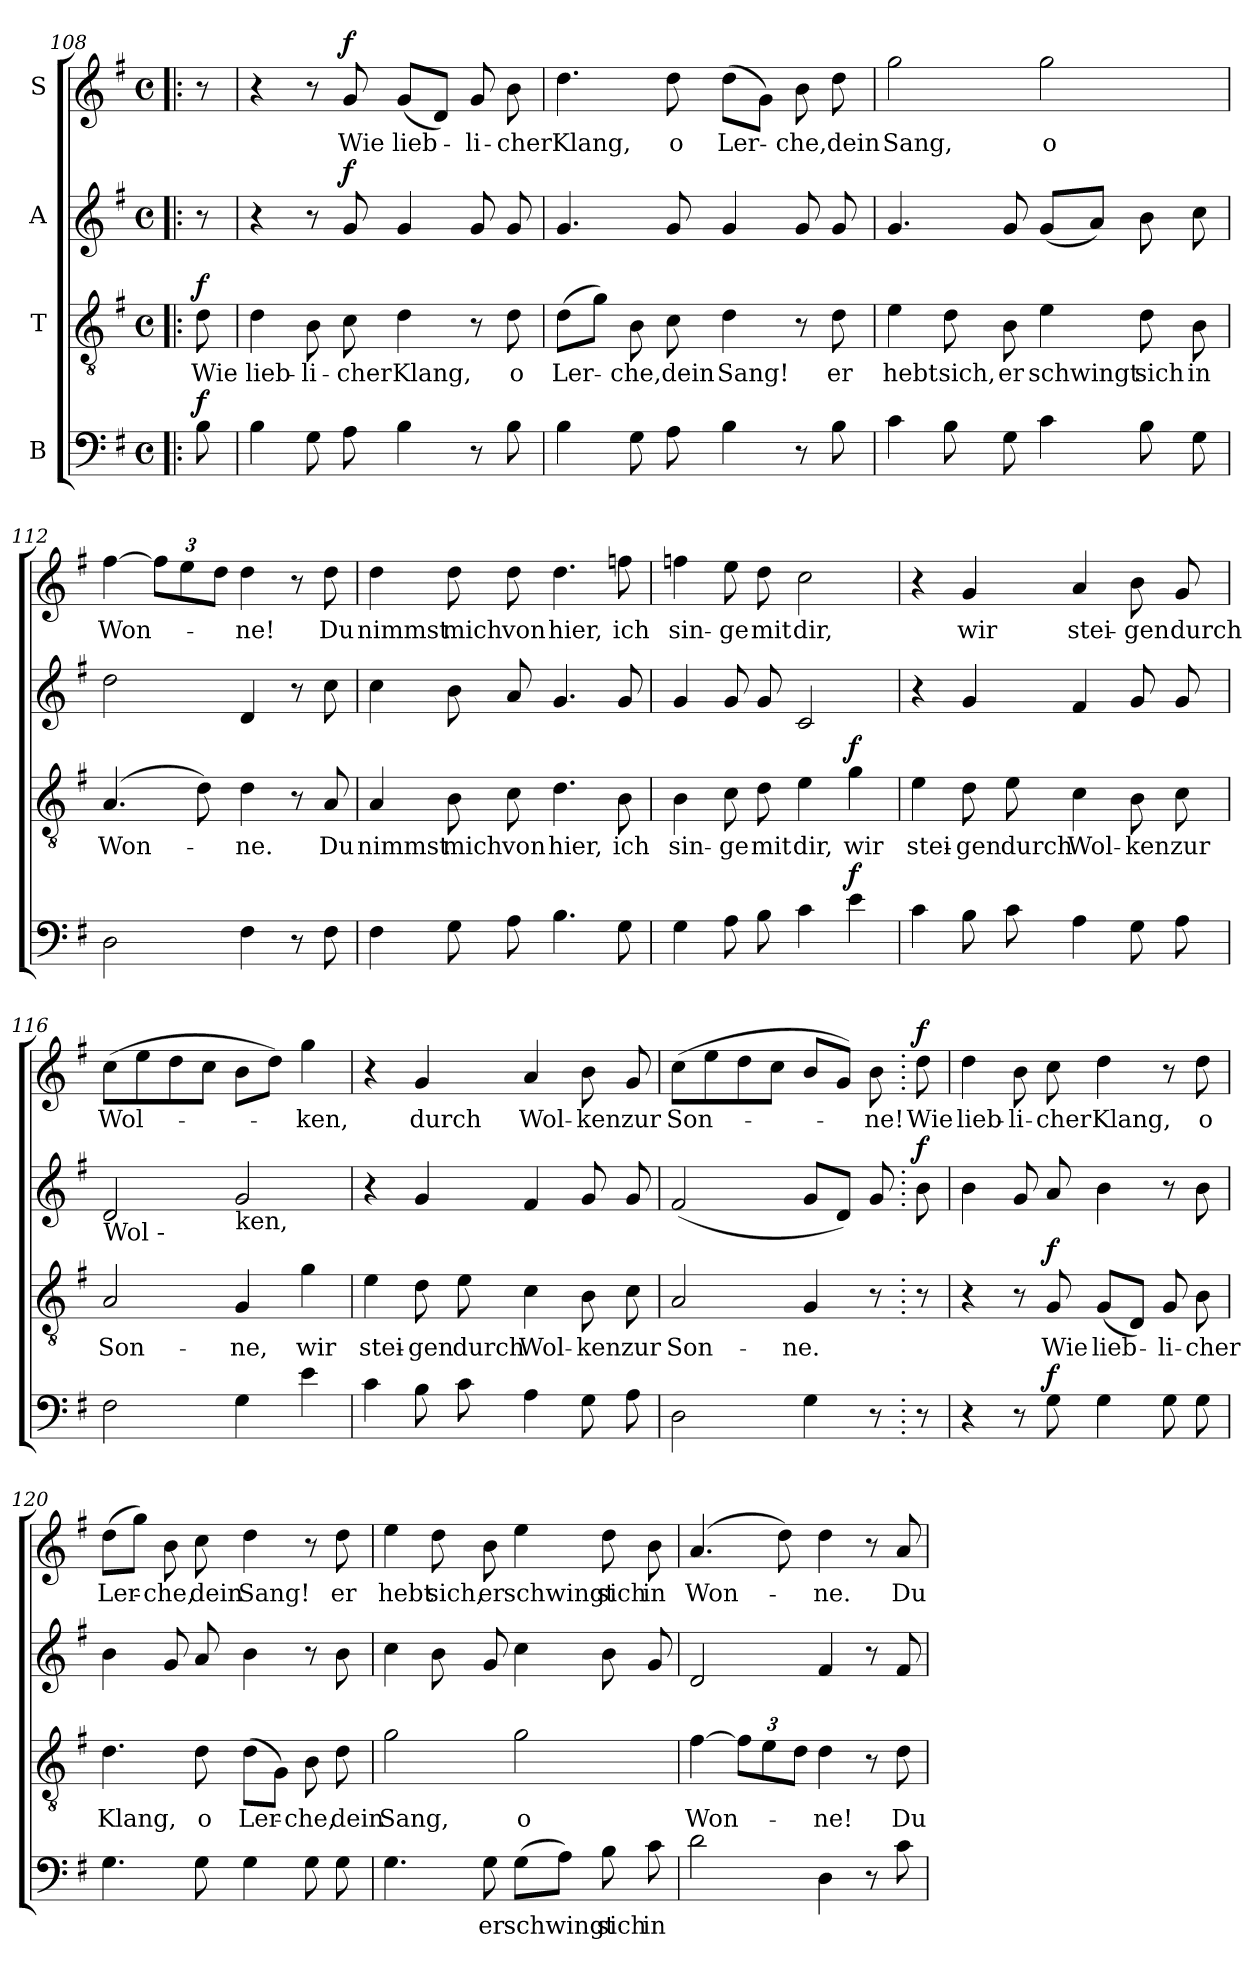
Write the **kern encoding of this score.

**kern	**text	**dynam	**kern	**text	**dynam	**kern	**dynam	**kern	**text	**dynam
*part4	*part4	*part4	*part3	*part3	*part3	*part2	*part2	*part1	*part1	*part1
*staff4	*staff4	*staff4	*staff3	*staff3	*staff3	*staff2	*staff2	*staff1	*staff1	*staff1
*I"B	*	*	*I"T	*	*	*I"A	*	*I"S	*	*
*clefF4	*	*	*clefGv2	*	*	*clefG2	*	*clefG2	*	*
*k[f#]	*	*	*k[f#]	*	*	*k[f#]	*	*k[f#]	*	*
*M4/4	*	*	*M4/4	*	*	*M4/4	*	*M4/4	*	*
*met(c)	*	*	*met(c)	*	*	*met(c)	*	*met(c)	*	*
=108X5!|:	=108X5!|:	=108X5!|:	=108X5!|:	=108X5!|:	=108X5!|:	=108X5!|:	=108X5!|:	=108X5!|:	=108X5!|:	=108X5!|:
!	!	!LO:DY:a	!	!	!LO:DY:a	!	!	!	!	!
8B\	.	f	8d\	Wie	f	8r	.	8r	.	.
=109	=109	=109	=109	=109	=109	=109	=109	=109	=109	=109
4B\	.	.	4d\	lieb-	.	4r	.	4r	.	.
8G\	.	.	8B\	-li-	.	8r	.	8r	.	.
!	!	!	!	!	!	!	!LO:DY:a	!	!	!LO:DY:a
8A\	.	.	8c\	-cher	.	8g/	f	8g/	Wie	f
4B\	.	.	4d\	Klang,	.	4g/	.	(>8g/L	lieb-	.
.	.	.	.	.	.	.	.	8d/J)	.	.
8r	.	.	8r	.	.	8g/	.	8g/	-li-	.
8B\	.	.	8d\	o	.	8g/	.	8b\	-cher	.
!!LO:LB:g=z
=110	=110	=110	=110	=110	=110	=110	=110	=110	=110	=110
4B\	.	.	(8d\L	Ler-	.	4.g/	.	4.dd\	Klang,	.
.	.	.	8g\J)	.	.	.	.	.	.	.
8G\	.	.	8B\	-che,	.	.	.	.	.	.
8A\	.	.	8c\	dein	.	8g/	.	8dd\	o	.
4B\	.	.	4d\	Sang!	.	4g/	.	(8dd\L	Ler-	.
.	.	.	.	.	.	.	.	8g\J)	.	.
8r	.	.	8r	.	.	8g/	.	8b\	-che,	.
8B\	.	.	8d\	er	.	8g/	.	8dd\	dein	.
=111	=111	=111	=111	=111	=111	=111	=111	=111	=111	=111
4c\	.	.	4e\	hebt	.	4.g/	.	2gg\	Sang,	.
8B\	.	.	8d\	sich,	.	.	.	.	.	.
8G\	.	.	8B\	er	.	8g/	.	.	.	.
4c\	.	.	4e\	schwingt	.	(8g/L	.	2gg\	o	.
.	.	.	.	.	.	8a/J)	.	.	.	.
8B\	.	.	8d\	sich	.	8b\	.	.	.	.
8G\	.	.	8B\	in	.	8cc\	.	.	.	.
=112	=112	=112	=112	=112	=112	=112	=112	=112	=112	=112
2D\	.	.	(4.A/	Won-	.	2dd\	.	[4ff#\	Won-	.
.	.	.	.	.	.	.	.	12ff#\L]	.	.
.	.	.	.	.	.	.	.	12ee\	.	.
.	.	.	8d\)	.	.	.	.	.	.	.
.	.	.	.	.	.	.	.	12dd\J	.	.
4F#\	.	.	4d\	-ne.	.	4d/	.	4dd\	-ne!	.
8r	.	.	8r	.	.	8r	.	8r	.	.
8F#\	.	.	8A/	Du	.	8cc\	.	8dd\	Du	.
!!LO:PB:g=z
=113	=113	=113	=113	=113	=113	=113	=113	=113	=113	=113
4F#\	.	.	4A/	nimmst	.	4cc\	.	4dd\	nimmst	.
8G\	.	.	8B\	mich	.	8b\	.	8dd\	mich	.
8A\	.	.	8c\	von	.	8a/	.	8dd\	von	.
4.B\	.	.	4.d\	hier,	.	4.g/	.	4.dd\	hier,	.
8G\	.	.	8B\	ich	.	8g/	.	8ffn\	ich	.
=114	=114	=114	=114	=114	=114	=114	=114	=114	=114	=114
4G\	.	.	4B\	sin-	.	4g/	.	4ffn\	sin-	.
8A\	.	.	8c\	-ge	.	8g/	.	8ee\	-ge	.
8B\	.	.	8d\	mit	.	8g/	.	8dd\	mit	.
4c\	.	.	4e\	dir,	.	2c/	.	2cc\	dir,	.
!	!	!LO:DY:a	!	!	!LO:DY:a	!	!	!	!	!
4e\	.	f	4g\	wir	f	.	.	.	.	.
=115	=115	=115	=115	=115	=115	=115	=115	=115	=115	=115
4c\	.	.	4e\	stei-	.	4r	.	4r	.	.
8B\	.	.	8d\	-gen	.	4g/	.	4g/	wir	.
8c\	.	.	8e\	durch	.	.	.	.	.	.
4A\	.	.	4c\	Wol-	.	4f#/	.	4a/	stei-	.
8G\	.	.	8B\	-ken	.	8g/	.	8b\	-gen	.
8A\	.	.	8c\	zur	.	8g/	.	8g/	durch	.
!!LO:LB:g=z
=116	=116	=116	=116	=116	=116	=116	=116	=116	=116	=116
!	!	!	!	!	!	!LO:TX:b:t=Wol           -	!	!	!	!
2F#\	.	.	2A/	Son-	.	2d/	.	(8cc\L	Wol-	.
.	.	.	.	.	.	.	.	8ee\	.	.
.	.	.	.	.	.	.	.	8dd\	.	.
.	.	.	.	.	.	.	.	8cc\J	.	.
!	!	!	!	!	!	!LO:TX:b:t=ken,	!	!	!	!
4G\	.	.	4G/	-ne,	.	2g/	.	8b\L	.	.
.	.	.	.	.	.	.	.	8dd\J)	.	.
4e\	.	.	4g\	wir	.	.	.	4gg\	-ken,	.
=117	=117	=117	=117	=117	=117	=117	=117	=117	=117	=117
4c\	.	.	4e\	stei-	.	4r	.	4r	.	.
8B\	.	.	8d\	-gen	.	4g/	.	4g/	durch	.
8c\	.	.	8e\	durch	.	.	.	.	.	.
4A\	.	.	4c\	Wol-	.	4f#/	.	4a/	Wol-	.
8G\	.	.	8B\	-ken	.	8g/	.	8b\	-ken	.
8A\	.	.	8c\	zur	.	8g/	.	8g/	zur	.
=118	=118	=118	=118	=118	=118	=118	=118	=118	=118	=118
2D\	.	.	2A/	Son-	.	(2f#/	.	(8cc\L	Son-	.
.	.	.	.	.	.	.	.	8ee\	.	.
.	.	.	.	.	.	.	.	8dd\	.	.
.	.	.	.	.	.	.	.	8cc\J	.	.
4G\	.	.	4G/	-ne.	.	8g/L	.	8b/L	.	.
.	.	.	.	.	.	8d/J)	.	8g/J)	.	.
8r	.	.	8r	.	.	8g/	.	8b\	-ne!	.
=118X6.	=118X6.	=118X6.	=118X6.	=118X6.	=118X6.	=118X6.	=118X6.	=118X6.	=118X6.	=118X6.
!	!	!	!	!	!	!	!LO:DY:a	!	!	!LO:DY:a
8r	.	.	8r	.	.	8b\	f	8dd\	Wie	f
!!LO:LB:g=z
=119	=119	=119	=119	=119	=119	=119	=119	=119	=119	=119
4r	.	.	4r	.	.	4b\	.	4dd\	lieb-	.
8r	.	.	8r	.	.	8g/	.	8b\	-li-	.
!	!	!LO:DY:a	!	!	!LO:DY:a	!	!	!	!	!
8G\	.	f	8G/	Wie	f	8a/	.	8cc\	-cher	.
4G\	.	.	(>8G/L	lieb-	.	4b\	.	4dd\	Klang,	.
.	.	.	8D/J)	.	.	.	.	.	.	.
8G\	.	.	8G/	-li-	.	8r	.	8r	.	.
8G\	.	.	8B\	-cher	.	8b\	.	8dd\	o	.
=120	=120	=120	=120	=120	=120	=120	=120	=120	=120	=120
4.G\	.	.	4.d\	Klang,	.	4b\	.	(8dd\L	Ler-	.
.	.	.	.	.	.	.	.	8gg\J)	.	.
.	.	.	.	.	.	8g/	.	8b\	-che,	.
8G\	.	.	8d\	o	.	8a/	.	8cc\	dein	.
4G\	.	.	(8d\L	Ler-	.	4b\	.	4dd\	Sang!	.
.	.	.	8G\J)	.	.	.	.	.	.	.
8G\	.	.	8B\	-che,	.	8r	.	8r	.	.
8G\	.	.	8d\	dein	.	8b\	.	8dd\	er	.
=121	=121	=121	=121	=121	=121	=121	=121	=121	=121	=121
4.G\	.	.	2g\	Sang,	.	4cc\	.	4ee\	hebt	.
.	.	.	.	.	.	8b\	.	8dd\	sich,	.
8G\	er	.	.	.	.	8g/	.	8b\	er	.
(8G\L	schwingt	.	2g\	o	.	4cc\	.	4ee\	schwingt	.
8A\J)	.	.	.	.	.	.	.	.	.	.
8B\	sich	.	.	.	.	8b\	.	8dd\	sich	.
8c\	in	.	.	.	.	8g/	.	8b\	in	.
!!LO:LB:g=z
=122	=122	=122	=122	=122	=122	=122	=122	=122	=122	=122
2d\	.	.	[4f#\	Won-	.	2d/	.	(4.a/	Won-	.
.	.	.	12f#\L]	.	.	.	.	.	.	.
.	.	.	12e\	.	.	.	.	.	.	.
.	.	.	.	.	.	.	.	8dd\)	.	.
.	.	.	12d\J	.	.	.	.	.	.	.
4D\	.	.	4d\	-ne!	.	4f#/	.	4dd\	-ne.	.
8r	.	.	8r	.	.	8r	.	8r	.	.
8c\	.	.	8d\	Du	.	8f#/	.	8a/	Du	.
=	=	=	=	=	=	=	=	=	=	=
*-	*-	*-	*-	*-	*-	*-	*-	*-	*-	*-
